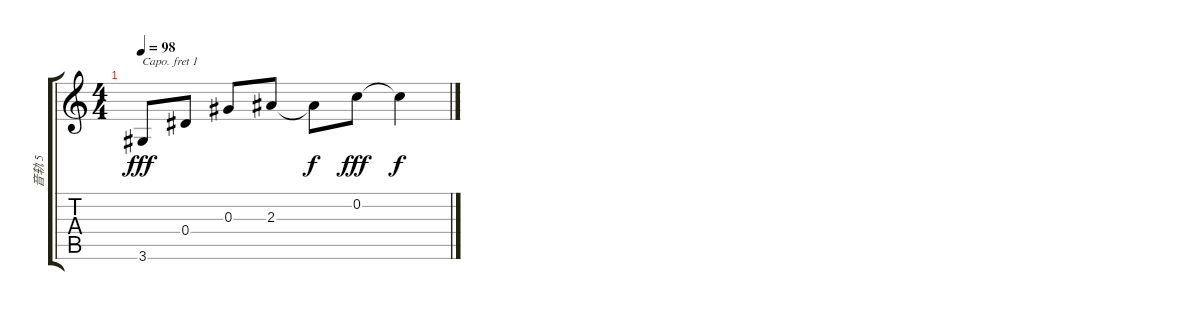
\track ("音轨 5" "音轨 5") {instrument distortionguitar}
\staff {score tabs}
\capo 1
\tuning (E4 B3 G3 D3 A2 E2) {hide}
\ts (4 4)
\tempo 98
\clef g2
\ks c
3.6.8{dy fff} 0.4.8 0.3.8 2.3.8 2.3{t}.8{dy f} 0.2.8{dy fff} 0.2{t}.4{dy f}
